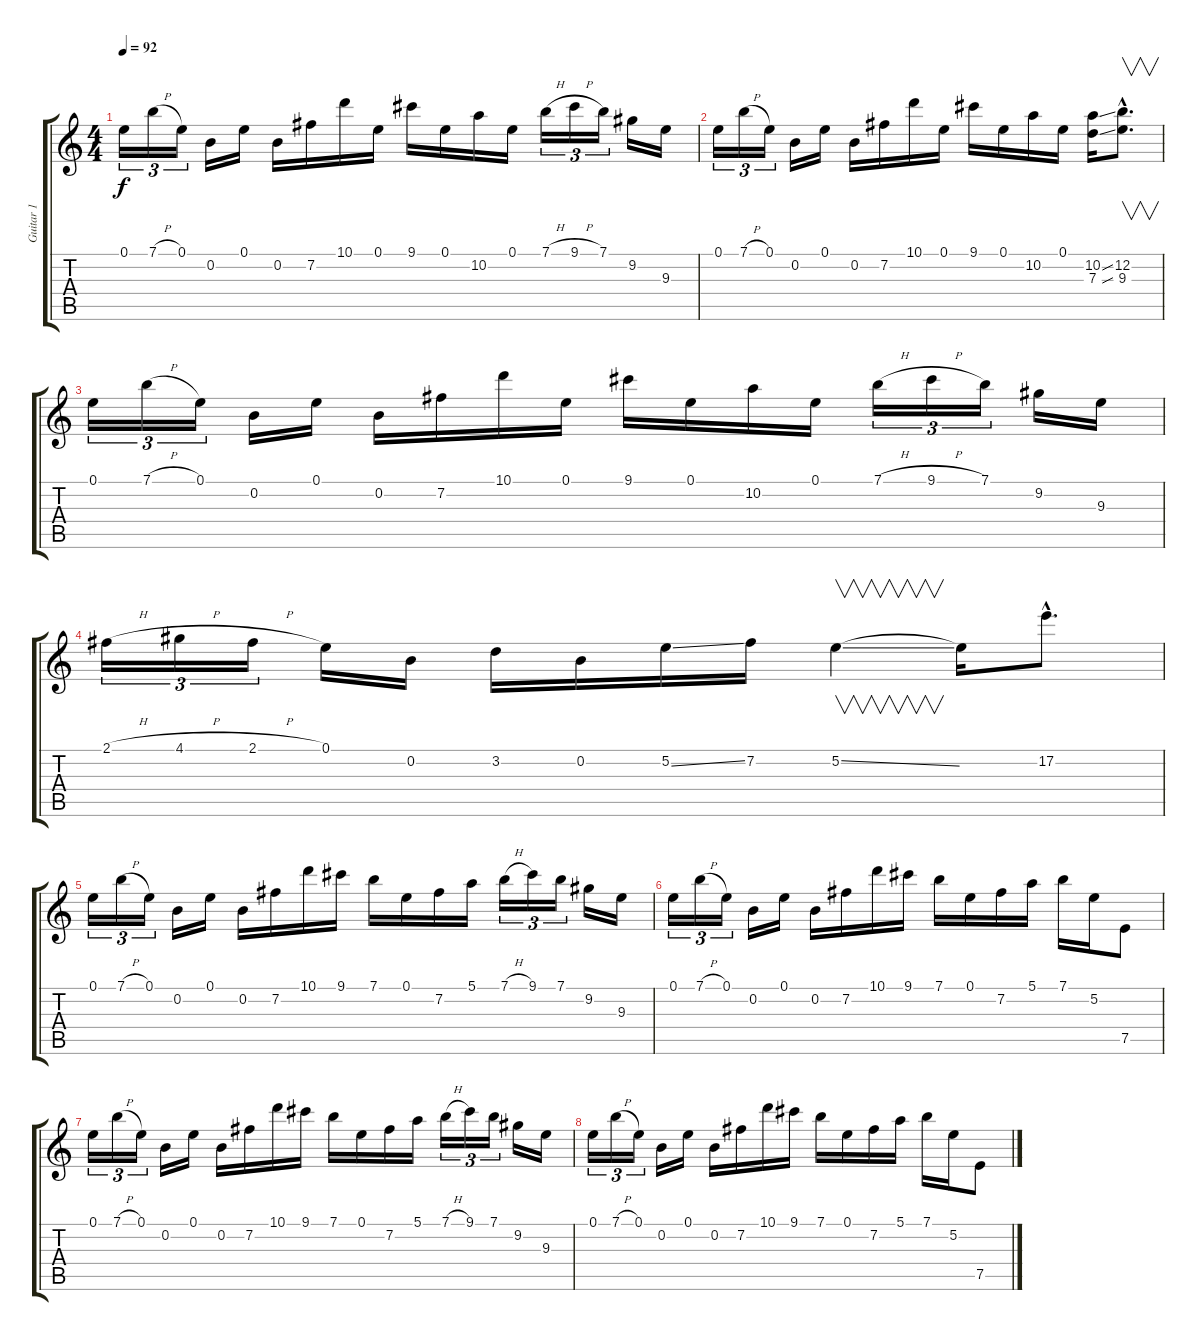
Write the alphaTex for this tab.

\track ("Guitar 1" "Guitar 1") {instrument distortionguitar}
\staff {score tabs}
\tuning (E4 B3 G3 D3 A2 E2) {hide}
\ts (4 4)
\tempo 92
\clef g2
\ks c
0.1.16{tu (3 2) dy f instrument distortionguitar} 7.1{h}.16{tu (3 2)} 0.1.16{tu (3 2)} 0.2.16 0.1.16 0.2.16 7.2.16 10.1.16 0.1.16 9.1.16 0.1.16 10.2.16 0.1.16 7.1{h}.16{tu (3 2)} 9.1{h}.16{tu (3 2)} 7.1.16{tu (3 2)} 9.2.16 9.3.16 |
0.1.16{tu (3 2)} 7.1{h}.16{tu (3 2)} 0.1.16{tu (3 2)} 0.2.16 0.1.16 0.2.16 7.2.16 10.1.16 0.1.16 9.1.16 0.1.16 10.2.16 0.1.16 (10.2{ss} 7.3{ss}).16 (12.2{hac} 9.3{hac}).8{v d} |
0.1.16{tu (3 2)} 7.1{h}.16{tu (3 2)} 0.1.16{tu (3 2)} 0.2.16 0.1.16 0.2.16 7.2.16 10.1.16 0.1.16 9.1.16 0.1.16 10.2.16 0.1.16 7.1{h}.16{tu (3 2)} 9.1{h}.16{tu (3 2)} 7.1.16{tu (3 2)} 9.2.16 9.3.16 |
2.1{h}.16{tu (3 2)} 4.1{h}.16{tu (3 2)} 2.1{h}.16{tu (3 2)} 0.1.16 0.2.16 3.2.16 0.2.16 5.2{ss}.16 7.2.16 5.2{ss}.4{v} 5.2{t}.16 17.2{hac}.8{d} |
0.1.16{tu (3 2)} 7.1{h}.16{tu (3 2)} 0.1.16{tu (3 2)} 0.2.16 0.1.16 0.2.16 7.2.16 10.1.16 9.1.16 7.1.16 0.1.16 7.2.16 5.1.16 7.1{h}.16{tu (3 2)} 9.1.16{tu (3 2)} 7.1.16{tu (3 2)} 9.2.16 9.3.16 |
0.1.16{tu (3 2)} 7.1{h}.16{tu (3 2)} 0.1.16{tu (3 2)} 0.2.16 0.1.16 0.2.16 7.2.16 10.1.16 9.1.16 7.1.16 0.1.16 7.2.16 5.1.16 7.1.16 5.2.16 7.5.8 |
0.1.16{tu (3 2)} 7.1{h}.16{tu (3 2)} 0.1.16{tu (3 2)} 0.2.16 0.1.16 0.2.16 7.2.16 10.1.16 9.1.16 7.1.16 0.1.16 7.2.16 5.1.16 7.1{h}.16{tu (3 2)} 9.1.16{tu (3 2)} 7.1.16{tu (3 2)} 9.2.16 9.3.16 |
0.1.16{tu (3 2)} 7.1{h}.16{tu (3 2)} 0.1.16{tu (3 2)} 0.2.16 0.1.16 0.2.16 7.2.16 10.1.16 9.1.16 7.1.16 0.1.16 7.2.16 5.1.16 7.1.16 5.2.16 7.5.8
